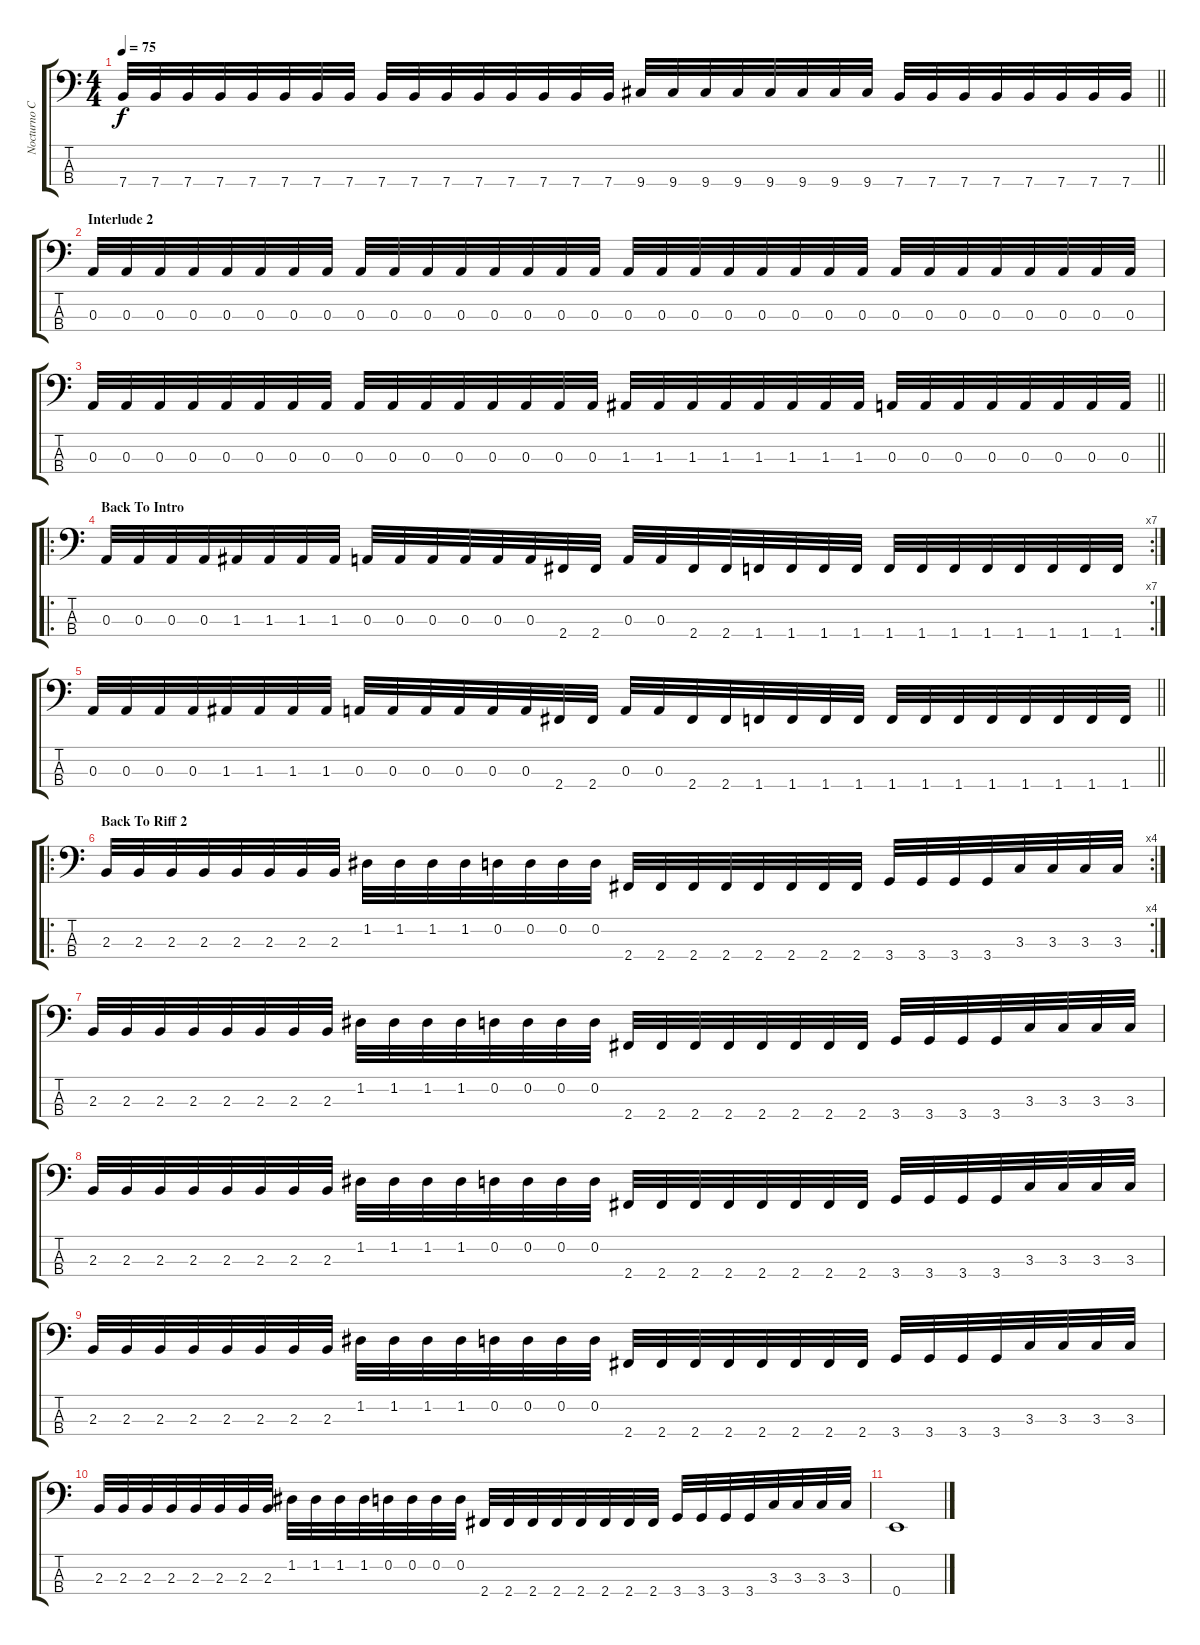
\track ("Nocturno Culto (Bass)" "Nocturno C") {instrument electricbasspick}
\staff {score tabs}
\tuning (G2 D2 A1 E1) {hide}
\ts (4 4)
\tempo 75
\clef f4
\barLineRight lightlight
\ks c
7.4.32{dy f} 7.4.32 7.4.32 7.4.32 7.4.32 7.4.32 7.4.32 7.4.32 7.4.32 7.4.32 7.4.32 7.4.32 7.4.32 7.4.32 7.4.32 7.4.32 9.4.32 9.4.32 9.4.32 9.4.32 9.4.32 9.4.32 9.4.32 9.4.32 7.4.32 7.4.32 7.4.32 7.4.32 7.4.32 7.4.32 7.4.32 7.4.32 |
\section ("" "Interlude 2")
0.3.32 0.3.32 0.3.32 0.3.32 0.3.32 0.3.32 0.3.32 0.3.32 0.3.32 0.3.32 0.3.32 0.3.32 0.3.32 0.3.32 0.3.32 0.3.32 0.3.32 0.3.32 0.3.32 0.3.32 0.3.32 0.3.32 0.3.32 0.3.32 0.3.32 0.3.32 0.3.32 0.3.32 0.3.32 0.3.32 0.3.32 0.3.32 |
\barLineRight lightlight
0.3.32 0.3.32 0.3.32 0.3.32 0.3.32 0.3.32 0.3.32 0.3.32 0.3.32 0.3.32 0.3.32 0.3.32 0.3.32 0.3.32 0.3.32 0.3.32 1.3.32 1.3.32 1.3.32 1.3.32 1.3.32 1.3.32 1.3.32 1.3.32 0.3.32 0.3.32 0.3.32 0.3.32 0.3.32 0.3.32 0.3.32 0.3.32 |
\ro
\rc 7
\section ("" "Back To Intro")
0.3.32 0.3.32 0.3.32 0.3.32 1.3.32 1.3.32 1.3.32 1.3.32 0.3.32 0.3.32 0.3.32 0.3.32 0.3.32 0.3.32 2.4.32 2.4.32 0.3.32 0.3.32 2.4.32 2.4.32 1.4.32 1.4.32 1.4.32 1.4.32 1.4.32 1.4.32 1.4.32 1.4.32 1.4.32 1.4.32 1.4.32 1.4.32 |
\barLineRight lightlight
0.3.32 0.3.32 0.3.32 0.3.32 1.3.32 1.3.32 1.3.32 1.3.32 0.3.32 0.3.32 0.3.32 0.3.32 0.3.32 0.3.32 2.4.32 2.4.32 0.3.32 0.3.32 2.4.32 2.4.32 1.4.32 1.4.32 1.4.32 1.4.32 1.4.32 1.4.32 1.4.32 1.4.32 1.4.32 1.4.32 1.4.32 1.4.32 |
\ro
\rc 4
\section ("" "Back To Riff 2")
2.3.32 2.3.32 2.3.32 2.3.32 2.3.32 2.3.32 2.3.32 2.3.32 1.2.32 1.2.32 1.2.32 1.2.32 0.2.32 0.2.32 0.2.32 0.2.32 2.4.32 2.4.32 2.4.32 2.4.32 2.4.32 2.4.32 2.4.32 2.4.32 3.4.32 3.4.32 3.4.32 3.4.32 3.3.32 3.3.32 3.3.32 3.3.32 |
2.3.32 2.3.32 2.3.32 2.3.32 2.3.32 2.3.32 2.3.32 2.3.32 1.2.32 1.2.32 1.2.32 1.2.32 0.2.32 0.2.32 0.2.32 0.2.32 2.4.32 2.4.32 2.4.32 2.4.32 2.4.32 2.4.32 2.4.32 2.4.32 3.4.32 3.4.32 3.4.32 3.4.32 3.3.32 3.3.32 3.3.32 3.3.32 |
2.3.32 2.3.32 2.3.32 2.3.32 2.3.32 2.3.32 2.3.32 2.3.32 1.2.32 1.2.32 1.2.32 1.2.32 0.2.32 0.2.32 0.2.32 0.2.32 2.4.32 2.4.32 2.4.32 2.4.32 2.4.32 2.4.32 2.4.32 2.4.32 3.4.32 3.4.32 3.4.32 3.4.32 3.3.32 3.3.32 3.3.32 3.3.32 |
2.3.32 2.3.32 2.3.32 2.3.32 2.3.32 2.3.32 2.3.32 2.3.32 1.2.32 1.2.32 1.2.32 1.2.32 0.2.32 0.2.32 0.2.32 0.2.32 2.4.32 2.4.32 2.4.32 2.4.32 2.4.32 2.4.32 2.4.32 2.4.32 3.4.32 3.4.32 3.4.32 3.4.32 3.3.32 3.3.32 3.3.32 3.3.32 |
2.3.32 2.3.32 2.3.32 2.3.32 2.3.32 2.3.32 2.3.32 2.3.32 1.2.32 1.2.32 1.2.32 1.2.32 0.2.32 0.2.32 0.2.32 0.2.32 2.4.32 2.4.32 2.4.32 2.4.32 2.4.32 2.4.32 2.4.32 2.4.32 3.4.32 3.4.32 3.4.32 3.4.32 3.3.32 3.3.32 3.3.32 3.3.32 |
0.4.1
